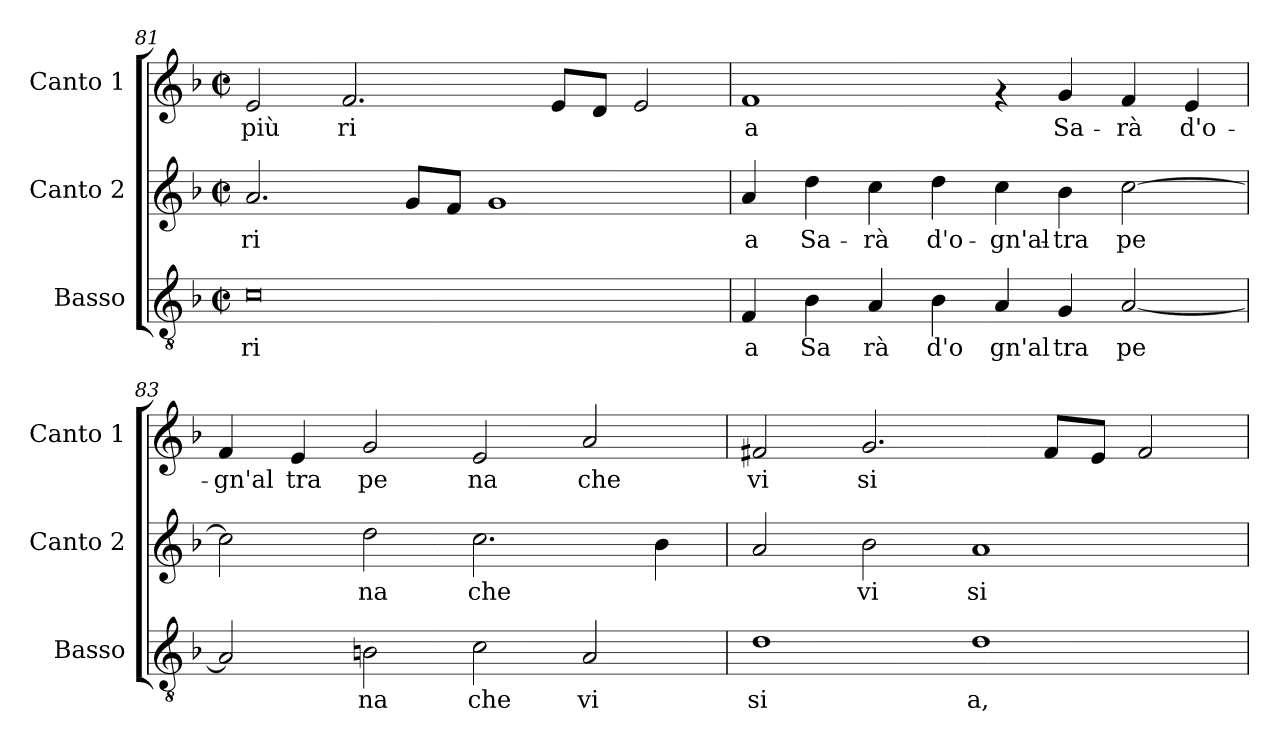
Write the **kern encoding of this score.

**kern	**text	**kern	**text	**kern	**text
*part3	*part3	*part2	*part2	*part1	*part1
*staff3	*staff3	*staff2	*staff2	*staff1	*staff1
*I"Basso	*	*I"Canto 2	*	*I"Canto 1	*
*I'Basso	*	*I'Canto 2	*	*I'Canto 1	*
*clefGv2	*	*clefG2	*	*clefG2	*
*k[b-]	*	*k[b-]	*	*k[b-]	*
*F:	*	*F:	*	*F:	*
*M2/2	*	*M2/2	*	*M2/2	*
*met(c|)	*	*met(c|)	*	*met(c|)	*
=81	=81	=81	=81	=81	=81
!	!LO:LY:b:cj	!	!LO:LY:b:cj	!	!LO:LY:b:cj
0c	ri	2.a/	ri-	2e/	più
!	!	!	!	!	!LO:LY:b:cj
.	.	.	.	2.f/	ri-
!	!	!	!LO:LY:b:cj	!	!
.	.	8g/L	--	.	.
!	!	!	!LO:LY:b:cj	!	!
.	.	8f/J	--	.	.
!	!	!	!LO:LY:b:cj	!	!
.	.	1g	--	.	.
!	!	!	!	!	!LO:LY:b:cj
.	.	.	.	8e/L	--
!	!	!	!	!	!LO:LY:b:cj
.	.	.	.	8d/J	--
!	!	!	!	!	!LO:LY:b:cj
.	.	.	.	2e/	--
=82	=82	=82	=82	=82	=82
!	!LO:LY:b:cj	!	!LO:LY:b:cj	!	!LO:LY:b:cj
4F/	a	4a/	-a	1f	-a
!	!LO:LY:b:cj	!	!LO:LY:b:cj	!	!
4B-\	Sa	4dd\	Sa-	.	.
!	!LO:LY:b:cj	!	!LO:LY:b:cj	!	!
4A/	rà	4cc\	-rà	.	.
!	!LO:LY:b:cj	!	!LO:LY:b:cj	!	!
4B-\	d'o	4dd\	d'o-	.	.
!	!LO:LY:b:cj	!	!LO:LY:b:cj	!	!
4A/	gn'al	4cc\	-gn'al-	4rf	.
!	!LO:LY:b:cj	!	!LO:LY:b:cj	!	!LO:LY:b:cj
4G/	tra	4b-\	-tra	4g/	Sa-
!	!LO:LY:b:cj	!	!LO:LY:b:cj	!	!LO:LY:b:cj
[<2A/	pe	[<2cc\	pe-	4f/	-rà
!	!	!	!	!	!LO:LY:b:cj
.	.	.	.	4e>/	d'o-
!!LO:LB:g=z
=83	=83	=83	=83	=83	=83
!	!LO:LY:b:cj	!	!LO:LY:b:cj	!	!LO:LY:b:cj
2A/]	.	2cc\]	--	4f/	-gn'al
!	!	!	!	!	!LO:LY:b:cj
.	.	.	.	4e/	tra
!	!LO:LY:b:cj	!	!LO:LY:b:cj	!	!LO:LY:b:cj
2Bn\	na	2dd\	-na	2g/	pe
!	!LO:LY:b:cj	!	!LO:LY:b:cj	!	!LO:LY:b:cj
2c\	che	2.cc\	che	2e/	na
!	!LO:LY:b:cj	!	!	!	!LO:LY:b:cj
2A/	vi	.	.	2a/	che
!	!	!	!LO:LY:b:cj	!	!
.	.	4b-\	.	.	.
=84	=84	=84	=84	=84	=84
!	!LO:LY:b:cj	!	!LO:LY:b:cj	!	!LO:LY:b:cj
1d	si	2a/	.	2f#X/	vi
!	!	!	!LO:LY:b:cj	!	!LO:LY:b:cj
.	.	2b-\	vi	2.g/	si
!	!LO:LY:b:cj	!	!LO:LY:b:cj	!	!
1d	a,	1a	si	.	.
!	!	!	!	!	!LO:LY:b:cj
.	.	.	.	8f#/L	.
!	!	!	!	!	!LO:LY:b:cj
.	.	.	.	8e/J	.
!	!	!	!	!	!LO:LY:b:cj
.	.	.	.	2f#/	.
=	=	=	=	=	=
*-	*-	*-	*-	*-	*-
